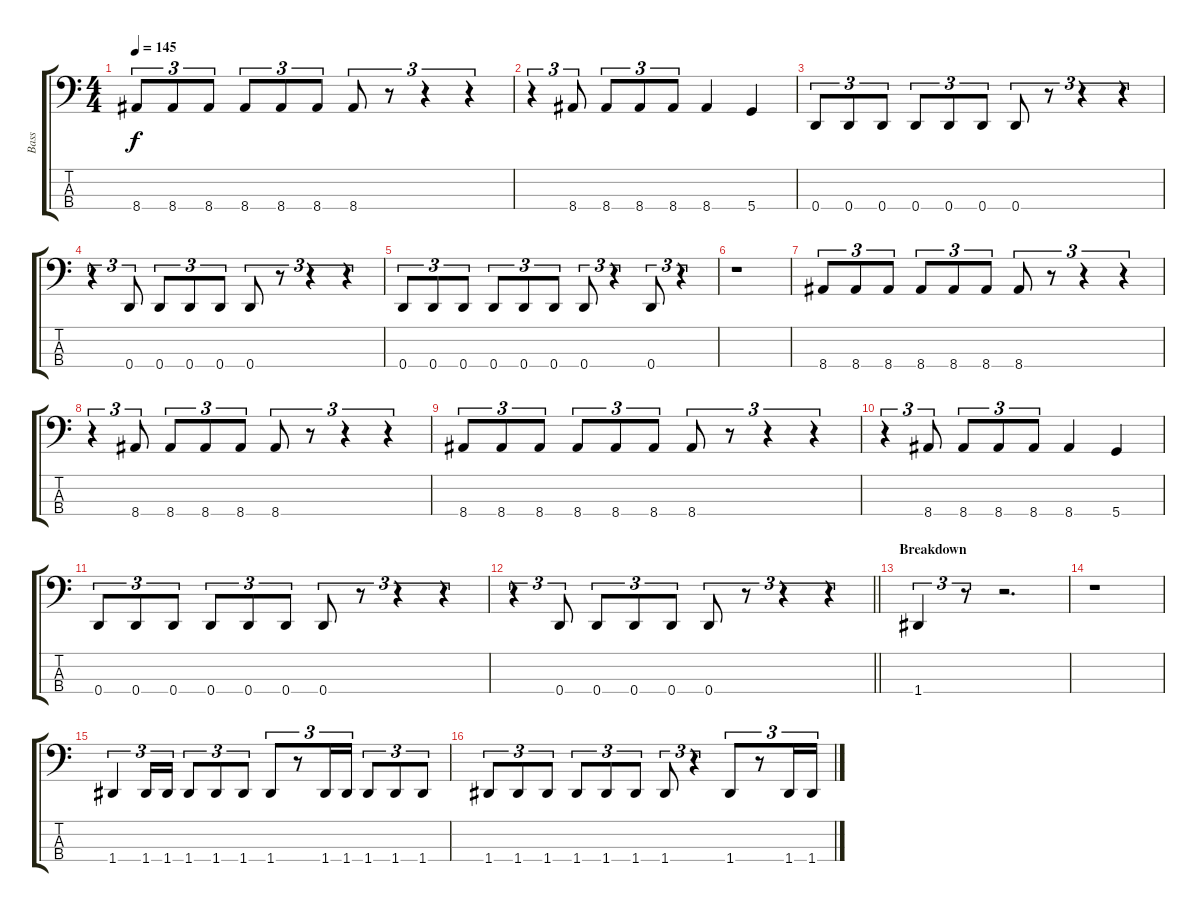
\track ("Bass" "Bass") {instrument electricbasspick}
\staff {score tabs}
\tuning (G2 D2 A1 D1) {hide}
\ts (4 4)
\tempo 145
\clef f4
\ks c
8.4.8{tu (3 2) dy f} 8.4.8{tu (3 2)} 8.4.8{tu (3 2)} 8.4.8{tu (3 2)} 8.4.8{tu (3 2)} 8.4.8{tu (3 2)} 8.4.8{tu (3 2)} r.8{tu (3 2)} r.4{tu (3 2)} r.4{tu (3 2)} |
r.4{tu (3 2)} 8.4.8{tu (3 2)} 8.4.8{tu (3 2)} 8.4.8{tu (3 2)} 8.4.8{tu (3 2)} 8.4.4 5.4.4 |
0.4.8{tu (3 2)} 0.4.8{tu (3 2)} 0.4.8{tu (3 2)} 0.4.8{tu (3 2)} 0.4.8{tu (3 2)} 0.4.8{tu (3 2)} 0.4.8{tu (3 2)} r.8{tu (3 2)} r.4{tu (3 2)} r.4{tu (3 2)} |
r.4{tu (3 2)} 0.4.8{tu (3 2)} 0.4.8{tu (3 2)} 0.4.8{tu (3 2)} 0.4.8{tu (3 2)} 0.4.8{tu (3 2)} r.8{tu (3 2)} r.4{tu (3 2)} r.4{tu (3 2)} |
0.4.8{tu (3 2)} 0.4.8{tu (3 2)} 0.4.8{tu (3 2)} 0.4.8{tu (3 2)} 0.4.8{tu (3 2)} 0.4.8{tu (3 2)} 0.4.8{tu (3 2)} r.4{tu (3 2)} 0.4.8{tu (3 2)} r.4{tu (3 2)} |
r.1 |
8.4.8{tu (3 2)} 8.4.8{tu (3 2)} 8.4.8{tu (3 2)} 8.4.8{tu (3 2)} 8.4.8{tu (3 2)} 8.4.8{tu (3 2)} 8.4.8{tu (3 2)} r.8{tu (3 2)} r.4{tu (3 2)} r.4{tu (3 2)} |
r.4{tu (3 2)} 8.4.8{tu (3 2)} 8.4.8{tu (3 2)} 8.4.8{tu (3 2)} 8.4.8{tu (3 2)} 8.4.8{tu (3 2)} r.8{tu (3 2)} r.4{tu (3 2)} r.4{tu (3 2)} |
8.4.8{tu (3 2)} 8.4.8{tu (3 2)} 8.4.8{tu (3 2)} 8.4.8{tu (3 2)} 8.4.8{tu (3 2)} 8.4.8{tu (3 2)} 8.4.8{tu (3 2)} r.8{tu (3 2)} r.4{tu (3 2)} r.4{tu (3 2)} |
r.4{tu (3 2)} 8.4.8{tu (3 2)} 8.4.8{tu (3 2)} 8.4.8{tu (3 2)} 8.4.8{tu (3 2)} 8.4.4 5.4.4 |
0.4.8{tu (3 2)} 0.4.8{tu (3 2)} 0.4.8{tu (3 2)} 0.4.8{tu (3 2)} 0.4.8{tu (3 2)} 0.4.8{tu (3 2)} 0.4.8{tu (3 2)} r.8{tu (3 2)} r.4{tu (3 2)} r.4{tu (3 2)} |
\barLineRight lightlight
r.4{tu (3 2)} 0.4.8{tu (3 2)} 0.4.8{tu (3 2)} 0.4.8{tu (3 2)} 0.4.8{tu (3 2)} 0.4.8{tu (3 2)} r.8{tu (3 2)} r.4{tu (3 2)} r.4{tu (3 2)} |
\section ("" "Breakdown")
1.4.4{tu (3 2)} r.8{tu (3 2)} r.2{d} |
r.1 |
1.4.4{tu (3 2)} 1.4.16{tu (3 2)} 1.4.16{tu (3 2)} 1.4.8{tu (3 2)} 1.4.8{tu (3 2)} 1.4.8{tu (3 2)} 1.4.8{tu (3 2)} r.8{tu (3 2)} 1.4.16{tu (3 2)} 1.4.16{tu (3 2)} 1.4.8{tu (3 2)} 1.4.8{tu (3 2)} 1.4.8{tu (3 2)} |
1.4.8{tu (3 2)} 1.4.8{tu (3 2)} 1.4.8{tu (3 2)} 1.4.8{tu (3 2)} 1.4.8{tu (3 2)} 1.4.8{tu (3 2)} 1.4.8{tu (3 2)} r.4{tu (3 2)} 1.4.8{tu (3 2)} r.8{tu (3 2)} 1.4.16{tu (3 2)} 1.4.16{tu (3 2)}
